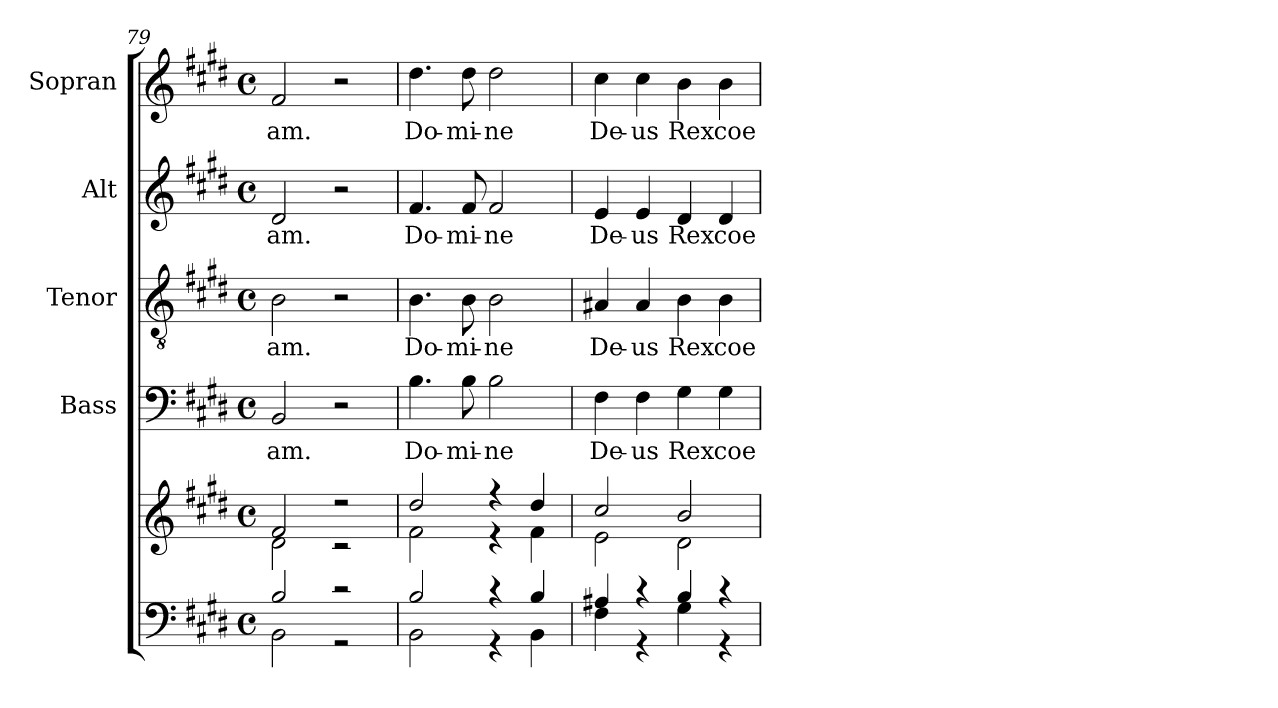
**kern	**kern	**kern	**text	**kern	**text	**kern	**text	**kern	**text
*part5	*part5	*part4	*part4	*part3	*part3	*part2	*part2	*part1	*part1
*staff6	*staff5	*staff4	*staff4	*staff3	*staff3	*staff2	*staff2	*staff1	*staff1
*	*	*I"Bass	*	*I"Tenor	*	*I"Alt	*	*I"Sopran	*
*	*	*I'B.	*	*I'T.	*	*I'A.	*	*I'S.	*
*clefF4	*clefG2	*clefF4	*	*clefGv2	*	*clefG2	*	*clefG2	*
*k[f#c#g#d#]	*k[f#c#g#d#]	*k[f#c#g#d#]	*	*k[f#c#g#d#]	*	*k[f#c#g#d#]	*	*k[f#c#g#d#]	*
*E:	*E:	*E:	*	*E:	*	*E:	*	*E:	*
*M4/4	*M4/4	*M4/4	*	*M4/4	*	*M4/4	*	*M4/4	*
*met(c)	*met(c)	*met(c)	*	*met(c)	*	*met(c)	*	*met(c)	*
=79	=79	=79	=79	=79	=79	=79	=79	=79	=79
*^	*^	*	*	*	*	*	*	*	*
!	!	!	!	!	!LO:LY:b	!	!LO:LY:b	!	!LO:LY:b	!	!LO:LY:b
2B/	2BB\	2f#/	2d#\	2BB/	-am.	2B\	-am.	2d#/	-am.	2f#/	-am.
2r	2r	2r	2r	2r	.	2r	.	2r	.	2r	.
=80	=80	=80	=80	=80	=80	=80	=80	=80	=80	=80	=80
!	!	!	!	!	!LO:LY:b	!	!LO:LY:b	!	!LO:LY:b	!	!LO:LY:b
2B/	2BB\	2dd#/	2f#\	4.B\	Do-	4.B\	Do-	4.f#/	Do-	4.dd#\	Do-
!	!	!	!	!	!LO:LY:b	!	!LO:LY:b	!	!LO:LY:b	!	!LO:LY:b
.	.	.	.	8B\	-mi-	8B\	-mi-	8f#/	-mi-	8dd#\	-mi-
!	!	!	!	!	!LO:LY:b	!	!LO:LY:b	!	!LO:LY:b	!	!LO:LY:b
4r	4r	4r	4r	2B\	-ne	2B\	-ne	2f#/	-ne	2dd#\	-ne
4B/	4BB\	4dd#/	4f#\	.	.	.	.	.	.	.	.
=81	=81	=81	=81	=81	=81	=81	=81	=81	=81	=81	=81
!	!	!	!	!	!LO:LY:b	!	!LO:LY:b	!	!LO:LY:b	!	!LO:LY:b
4A#X/	4F#\	2cc#/	2e\	4F#\	De-	4A#X/	De-	4e/	De-	4cc#\	De-
!	!	!	!	!	!LO:LY:b	!	!LO:LY:b	!	!LO:LY:b	!	!LO:LY:b
4r	4r	.	.	4F#\	-us	4A#/	-us	4e/	-us	4cc#\	-us
!	!	!	!	!	!LO:LY:b	!	!LO:LY:b	!	!LO:LY:b	!	!LO:LY:b
4B/	4G#\	2b/	2d#\	4G#\	Rex	4B\	Rex	4d#/	Rex	4b\	Rex
!	!	!	!	!	!LO:LY:b	!	!LO:LY:b	!	!LO:LY:b	!	!LO:LY:b
4r	4r	.	.	4G#\	coe-	4B\	coe-	4d#/	coe-	4b\	coe-
*v	*v	*	*	*	*	*	*	*	*	*	*
*	*v	*v	*	*	*	*	*	*	*	*
=	=	=	=	=	=	=	=	=	=
*-	*-	*-	*-	*-	*-	*-	*-	*-	*-
